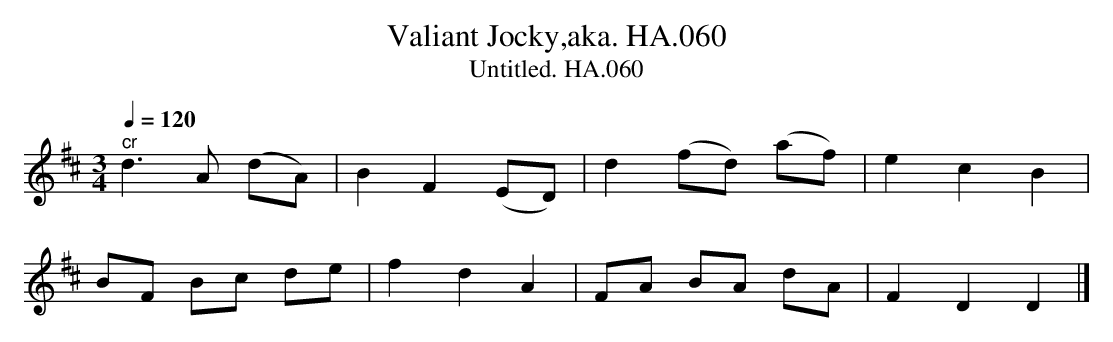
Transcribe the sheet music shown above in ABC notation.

X:1
T:Valiant Jocky,aka. HA.060
T:Untitled. HA.060
M:3/4
L:1/8
Q:1/4=120
K:D
"^cr"d3A (dA)|B2F2(ED)|d2(fd) (af)|e2c2B2|
BF Bc de|f2d2A2|FA BA dA|F2D2D2|]
